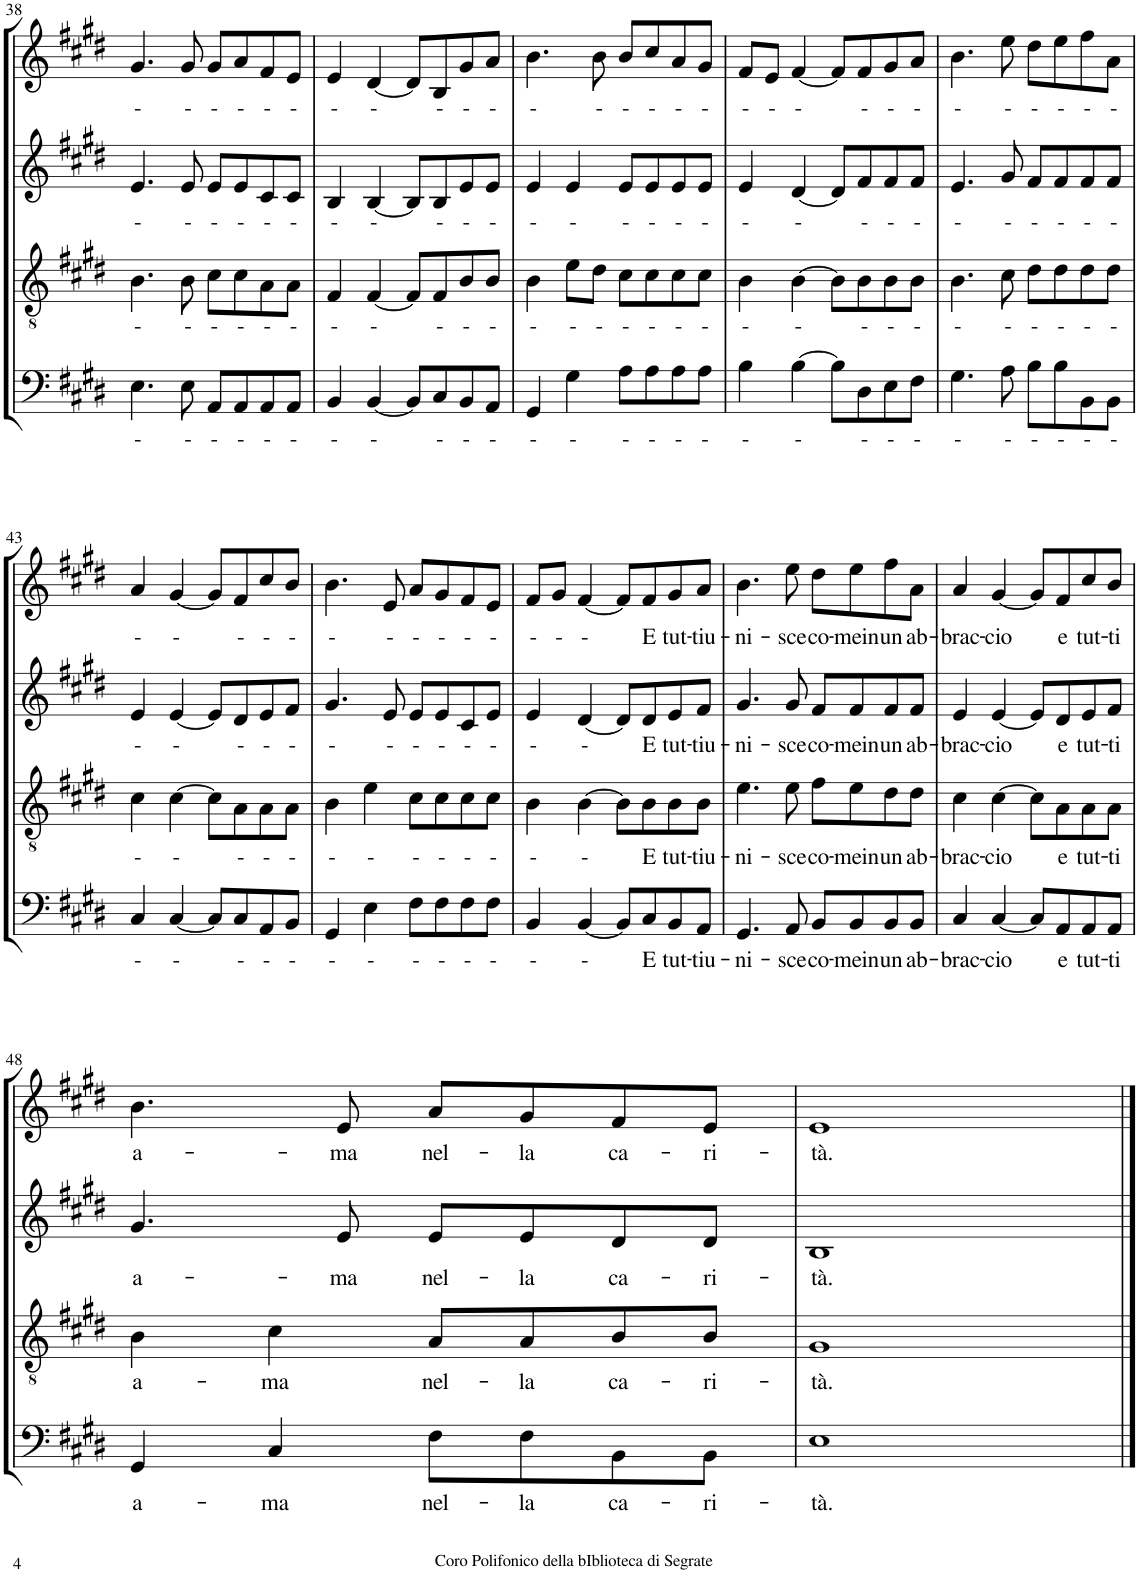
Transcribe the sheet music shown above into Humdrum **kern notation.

**kern	**text	**kern	**text	**kern	**text	**kern	**text
*part4	*part4	*part3	*part3	*part2	*part2	*part1	*part1
*staff4	*staff4	*staff3	*staff3	*staff2	*staff2	*staff1	*staff1
*I"Bassi	*	*I"Tenori	*	*I"Contralti	*	*I"Soprani	*
!!LO:PB:g=z
*clefF4	*	*clefGv2	*	*clefG2	*	*clefG2	*
*	*	*	*	*	*	*Trd1c2	*
*k[f#c#g#d#]	*	*k[f#c#g#d#]	*	*k[f#c#g#d#]	*	*k[f#c#g#d#]	*
*E:	*	*E:	*	*E:	*	*E:	*
*M4/4	*	*M4/4	*	*M4/4	*	*M4/4	*
*met(c)	*	*met(c)	*	*met(c)	*	*met(c)	*
=38	=38	=38	=38	=38	=38	=38	=38
!	!LO:LY:b	!	!LO:LY:b	!	!LO:LY:b	!	!LO:LY:b
4.E\	-	4.B\	-	4.e/	-	4.g#/	-
!	!LO:LY:b	!	!LO:LY:b	!	!LO:LY:b	!	!LO:LY:b
8E\	-	8B\	-	8e/	-	8g#/	-
!	!LO:LY:b	!	!LO:LY:b	!	!LO:LY:b	!	!LO:LY:b
8AA/L	-	8c#\L	-	8e/L	-	8g#/L	-
!	!LO:LY:b	!	!LO:LY:b	!	!LO:LY:b	!	!LO:LY:b
8AA/	-	8c#\	-	8e/	-	8a/	-
!	!LO:LY:b	!	!LO:LY:b	!	!LO:LY:b	!	!LO:LY:b
8AA/	-	8A\	-	8c#/	-	8f#/	-
!	!LO:LY:b	!	!LO:LY:b	!	!LO:LY:b	!	!LO:LY:b
8AA/J	-	8A\J	-	8c#/J	-	8e/J	-
=39	=39	=39	=39	=39	=39	=39	=39
!	!LO:LY:b	!	!LO:LY:b	!	!LO:LY:b	!	!LO:LY:b
4BB/	-	4F#/	-	4B/	-	4e/	-
!	!LO:LY:b	!	!LO:LY:b	!	!LO:LY:b	!	!LO:LY:b
[4BB/	-	[4F#/	-	[4B/	-	[4d#/	-
8BB/L]	.	8F#/L]	.	8B/L]	.	8d#/L]	.
!	!LO:LY:b	!	!LO:LY:b	!	!LO:LY:b	!	!LO:LY:b
8C#/	-	8F#/	-	8B/	-	8B/	-
!	!LO:LY:b	!	!LO:LY:b	!	!LO:LY:b	!	!LO:LY:b
8BB/	-	8B/	-	8e/	-	8g#/	-
!	!LO:LY:b	!	!LO:LY:b	!	!LO:LY:b	!	!LO:LY:b
8AA/J	-	8B/J	-	8e/J	-	8a/J	-
=40	=40	=40	=40	=40	=40	=40	=40
!	!LO:LY:b	!	!LO:LY:b	!	!LO:LY:b	!	!LO:LY:b
4GG#/	-	4B\	-	4e/	-	4.b\	-
!	!LO:LY:b	!	!LO:LY:b	!	!LO:LY:b	!	!
4G#\	-	8e\L	-	4e/	-	.	.
!	!	!	!LO:LY:b	!	!	!	!LO:LY:b
.	.	8d#\J	-	.	.	8b\	-
!	!LO:LY:b	!	!LO:LY:b	!	!LO:LY:b	!	!LO:LY:b
8A\L	-	8c#\L	-	8e/L	-	8b/L	-
!	!LO:LY:b	!	!LO:LY:b	!	!LO:LY:b	!	!LO:LY:b
8A\	-	8c#\	-	8e/	-	8cc#/	-
!	!LO:LY:b	!	!LO:LY:b	!	!LO:LY:b	!	!LO:LY:b
8A\	-	8c#\	-	8e/	-	8a/	-
!	!LO:LY:b	!	!LO:LY:b	!	!LO:LY:b	!	!LO:LY:b
8A\J	-	8c#\J	-	8e/J	-	8g#/J	-
=41	=41	=41	=41	=41	=41	=41	=41
!	!LO:LY:b	!	!LO:LY:b	!	!LO:LY:b	!	!LO:LY:b
4B\	-	4B\	-	4e/	-	8f#/L	-
!	!	!	!	!	!	!	!LO:LY:b
.	.	.	.	.	.	8e/J	-
!	!LO:LY:b	!	!LO:LY:b	!	!LO:LY:b	!	!LO:LY:b
[4B\	-	[4B\	-	[4d#/	-	[4f#/	-
8B\L]	.	8B\L]	.	8d#/L]	.	8f#/L]	.
!	!LO:LY:b	!	!LO:LY:b	!	!LO:LY:b	!	!LO:LY:b
8D#\	-	8B\	-	8f#/	-	8f#/	-
!	!LO:LY:b	!	!LO:LY:b	!	!LO:LY:b	!	!LO:LY:b
8E\	-	8B\	-	8f#/	-	8g#/	-
!	!LO:LY:b	!	!LO:LY:b	!	!LO:LY:b	!	!LO:LY:b
8F#\J	-	8B\J	-	8f#/J	-	8a/J	-
=42	=42	=42	=42	=42	=42	=42	=42
!	!LO:LY:b	!	!LO:LY:b	!	!LO:LY:b	!	!LO:LY:b
4.G#\	-	4.B\	-	4.e/	-	4.b\	-
!	!LO:LY:b	!	!LO:LY:b	!	!LO:LY:b	!	!LO:LY:b
8A\	-	8c#\	-	8g#/	-	8ee\	-
!	!LO:LY:b	!	!LO:LY:b	!	!LO:LY:b	!	!LO:LY:b
8B\L	-	8d#\L	-	8f#/L	-	8dd#\L	-
!	!LO:LY:b	!	!LO:LY:b	!	!LO:LY:b	!	!LO:LY:b
8B\	-	8d#\	-	8f#/	-	8ee\	-
!	!LO:LY:b	!	!LO:LY:b	!	!LO:LY:b	!	!LO:LY:b
8BB\	-	8d#\	-	8f#/	-	8ff#\	-
!	!LO:LY:b	!	!LO:LY:b	!	!LO:LY:b	!	!LO:LY:b
8BB\J	-	8d#\J	-	8f#/J	-	8a\J	-
!!LO:LB:g=z
=43	=43	=43	=43	=43	=43	=43	=43
!	!LO:LY:b	!	!LO:LY:b	!	!LO:LY:b	!	!LO:LY:b
4C#/	-	4c#\	-	4e/	-	4a/	-
!	!LO:LY:b	!	!LO:LY:b	!	!LO:LY:b	!	!LO:LY:b
[4C#/	-	[4c#\	-	[4e/	-	[4g#/	-
8C#/L]	.	8c#\L]	.	8e/L]	.	8g#/L]	.
!	!LO:LY:b	!	!LO:LY:b	!	!LO:LY:b	!	!LO:LY:b
8C#/	-	8A\	-	8d#/	-	8f#/	-
!	!LO:LY:b	!	!LO:LY:b	!	!LO:LY:b	!	!LO:LY:b
8AA/	-	8A\	-	8e/	-	8cc#/	-
!	!LO:LY:b	!	!LO:LY:b	!	!LO:LY:b	!	!LO:LY:b
8BB/J	-	8A\J	-	8f#/J	-	8b/J	-
=44	=44	=44	=44	=44	=44	=44	=44
!	!LO:LY:b	!	!LO:LY:b	!	!LO:LY:b	!	!LO:LY:b
4GG#/	-	4B\	-	4.g#/	-	4.b\	-
!	!LO:LY:b	!	!LO:LY:b	!	!	!	!
4E\	-	4e\	-	.	.	.	.
!	!	!	!	!	!LO:LY:b	!	!LO:LY:b
.	.	.	.	8e/	-	8e/	-
!	!LO:LY:b	!	!LO:LY:b	!	!LO:LY:b	!	!LO:LY:b
8F#\L	-	8c#\L	-	8e/L	-	8a/L	-
!	!LO:LY:b	!	!LO:LY:b	!	!LO:LY:b	!	!LO:LY:b
8F#\	-	8c#\	-	8e/	-	8g#/	-
!	!LO:LY:b	!	!LO:LY:b	!	!LO:LY:b	!	!LO:LY:b
8F#\	-	8c#\	-	8c#/	-	8f#/	-
!	!LO:LY:b	!	!LO:LY:b	!	!LO:LY:b	!	!LO:LY:b
8F#\J	-	8c#\J	-	8e/J	-	8e/J	-
=45	=45	=45	=45	=45	=45	=45	=45
!	!LO:LY:b	!	!LO:LY:b	!	!LO:LY:b	!	!LO:LY:b
4BB/	-	4B\	-	4e/	-	8f#/L	-
!	!	!	!	!	!	!	!LO:LY:b
.	.	.	.	.	.	8g#/J	-
!	!LO:LY:b	!	!LO:LY:b	!	!LO:LY:b	!	!LO:LY:b
[4BB/	-	[4B\	-	[4d#/	-	[4f#/	-
8BB/L]	.	8B\L]	.	8d#/L]	.	8f#/L]	.
!	!LO:LY:b	!	!LO:LY:b	!	!LO:LY:b	!	!LO:LY:b
8C#/	E	8B\	E	8d#/	E	8f#/	E
!	!LO:LY:b	!	!LO:LY:b	!	!LO:LY:b	!	!LO:LY:b
8BB/	tut-	8B\	tut-	8e/	tut-	8g#/	tut-
!	!LO:LY:b	!	!LO:LY:b	!	!LO:LY:b	!	!LO:LY:b
8AA/J	-tiu-	8B\J	-tiu-	8f#/J	-tiu-	8a/J	-tiu-
=46	=46	=46	=46	=46	=46	=46	=46
!	!LO:LY:b	!	!LO:LY:b	!	!LO:LY:b	!	!LO:LY:b
4.GG#/	-ni-	4.e\	-ni-	4.g#/	-ni-	4.b\	-ni-
!	!LO:LY:b	!	!LO:LY:b	!	!LO:LY:b	!	!LO:LY:b
8AA/	-sce	8e\	-sce	8g#/	-sce	8ee\	-sce
!	!LO:LY:b	!	!LO:LY:b	!	!LO:LY:b	!	!LO:LY:b
8BB/L	co-	8f#\L	co-	8f#/L	co-	8dd#\L	co-
!	!LO:LY:b	!	!LO:LY:b	!	!LO:LY:b	!	!LO:LY:b
8BB/	-mein	8e\	-mein	8f#/	-mein	8ee\	-mein
!	!LO:LY:b	!	!LO:LY:b	!	!LO:LY:b	!	!LO:LY:b
8BB/	un	8d#\	un	8f#/	un	8ff#\	un
!	!LO:LY:b	!	!LO:LY:b	!	!LO:LY:b	!	!LO:LY:b
8BB/J	ab-	8d#\J	ab-	8f#/J	ab-	8a\J	ab-
=47	=47	=47	=47	=47	=47	=47	=47
!	!LO:LY:b	!	!LO:LY:b	!	!LO:LY:b	!	!LO:LY:b
4C#/	-brac-	4c#\	-brac-	4e/	-brac-	4a/	-brac-
!	!LO:LY:b	!	!LO:LY:b	!	!LO:LY:b	!	!LO:LY:b
[4C#/	-cio	[4c#\	-cio	[4e/	-cio	[4g#/	-cio
8C#/L]	.	8c#\L]	.	8e/L]	.	8g#/L]	.
!	!LO:LY:b	!	!LO:LY:b	!	!LO:LY:b	!	!LO:LY:b
8AA/	e	8A\	e	8d#/	e	8f#/	e
!	!LO:LY:b	!	!LO:LY:b	!	!LO:LY:b	!	!LO:LY:b
8AA/	tut-	8A\	tut-	8e/	tut-	8cc#/	tut-
!	!LO:LY:b	!	!LO:LY:b	!	!LO:LY:b	!	!LO:LY:b
8AA/J	-ti	8A\J	-ti	8f#/J	-ti	8b/J	-ti
!!LO:LB:g=z
=48	=48	=48	=48	=48	=48	=48	=48
!	!LO:LY:b	!	!LO:LY:b	!	!LO:LY:b	!	!LO:LY:b
4GG#/	a-	4B\	a-	4.g#/	a-	4.b\	a-
!	!LO:LY:b	!	!LO:LY:b	!	!	!	!
4C#/	-ma	4c#\	-ma	.	.	.	.
!	!	!	!	!	!LO:LY:b	!	!LO:LY:b
.	.	.	.	8e/	-ma	8e/	-ma
!	!LO:LY:b	!	!LO:LY:b	!	!LO:LY:b	!	!LO:LY:b
8F#\L	nel-	8A/L	nel-	8e/L	nel-	8a/L	nel-
!	!LO:LY:b	!	!LO:LY:b	!	!LO:LY:b	!	!LO:LY:b
8F#\	-la	8A/	-la	8e/	-la	8g#/	-la
!	!LO:LY:b	!	!LO:LY:b	!	!LO:LY:b	!	!LO:LY:b
8BB\	ca-	8B/	ca-	8d#/	ca-	8f#/	ca-
!	!LO:LY:b	!	!LO:LY:b	!	!LO:LY:b	!	!LO:LY:b
8BB\J	-ri-	8B/J	-ri-	8d#/J	-ri-	8e/J	-ri-
=49	=49	=49	=49	=49	=49	=49	=49
!	!LO:LY:b	!	!LO:LY:b	!	!LO:LY:b	!	!LO:LY:b
1E	-tà.	1G#	-tà.	1B	-tà.	1e	-tà.
==	==	==	==	==	==	==	==
*-	*-	*-	*-	*-	*-	*-	*-
